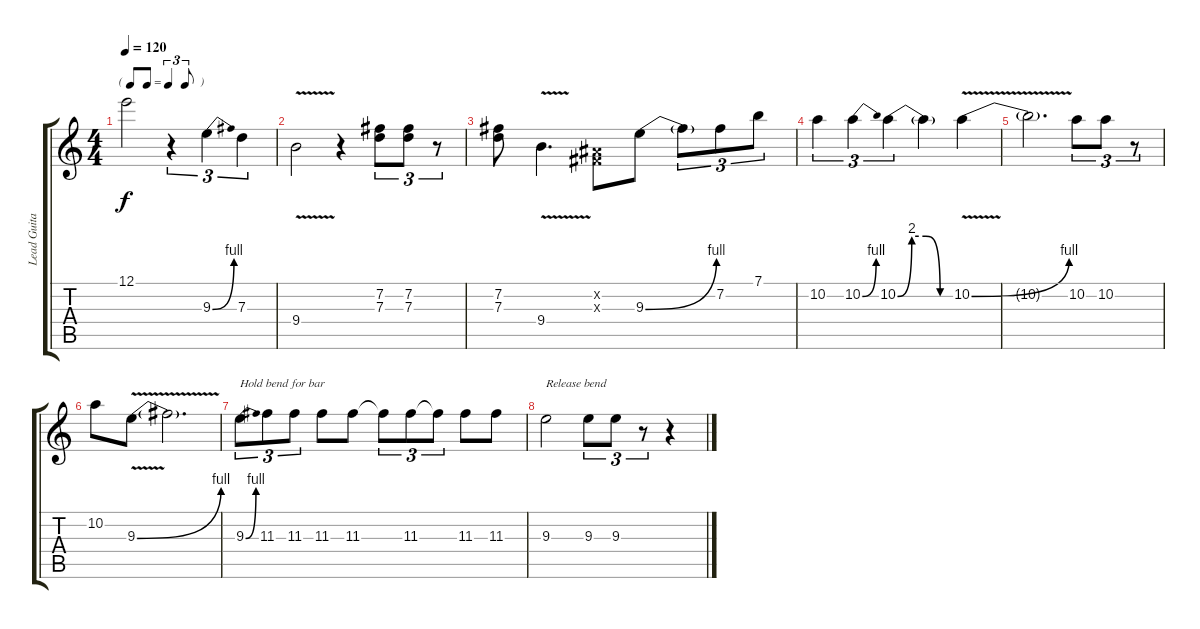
\track ("Lead Guitar (Gilmour)" "Lead Guita") {instrument overdrivenguitar}
\staff {score tabs}
\tuning (E4 B3 G3 D3 A2 E2) {hide}
\ts (4 4)
\tf triplet8th
\tempo 120
\clef g2
\ks c
12.1{t}.2{dy f} r.4{tu (3 2)} 9.3{be (bend 0 0 60 4)}.4{tu (3 2)} 7.3.4{tu (3 2)} |
9.4{v}.2 r.4 (7.2 7.3).8{tu (3 2)} (7.2 7.3).8{tu (3 2)} r.8{tu (3 2)} |
(7.2 7.3).8 9.4{v}.4{d} (-1.2{x} -1.3{x}).8 9.3{be (bend 0 0 60 4)}.8 9.3{t}.8{tu (3 2)} 7.2.8{tu (3 2)} 7.1.8{tu (3 2)} |
10.2.4{tu (3 2)} 10.2{be (bend 0 0 60 4)}.4{tu (3 2)} 10.2{be (custom 0 0 15 8 30 8 45 0 60 0)}.4{tu (3 2)} 10.2{t}.4 10.2{be (bend 0 0 60 4) v}.4 |
10.2{t}.2{d} 10.2.8{tu (3 2)} 10.2.8{tu (3 2)} r.8{tu (3 2)} |
10.2.8 9.3{be (bend 0 0 60 4) v}.8 9.3{t}.2{d} |
9.3{be (bend 0 0 60 4)}.8{tu (3 2) txt "Hold bend for bar"} 11.3.8{tu (3 2)} 11.3.8{tu (3 2)} 11.3.8 11.3.8 11.3{t}.8{tu (3 2)} 11.3.8{tu (3 2)} 11.3{t}.8{tu (3 2)} 11.3.8 11.3.8 |
9.3.2{txt "Release bend"} 9.3.8{tu (3 2)} 9.3.8{tu (3 2)} r.8{tu (3 2)} r.4
